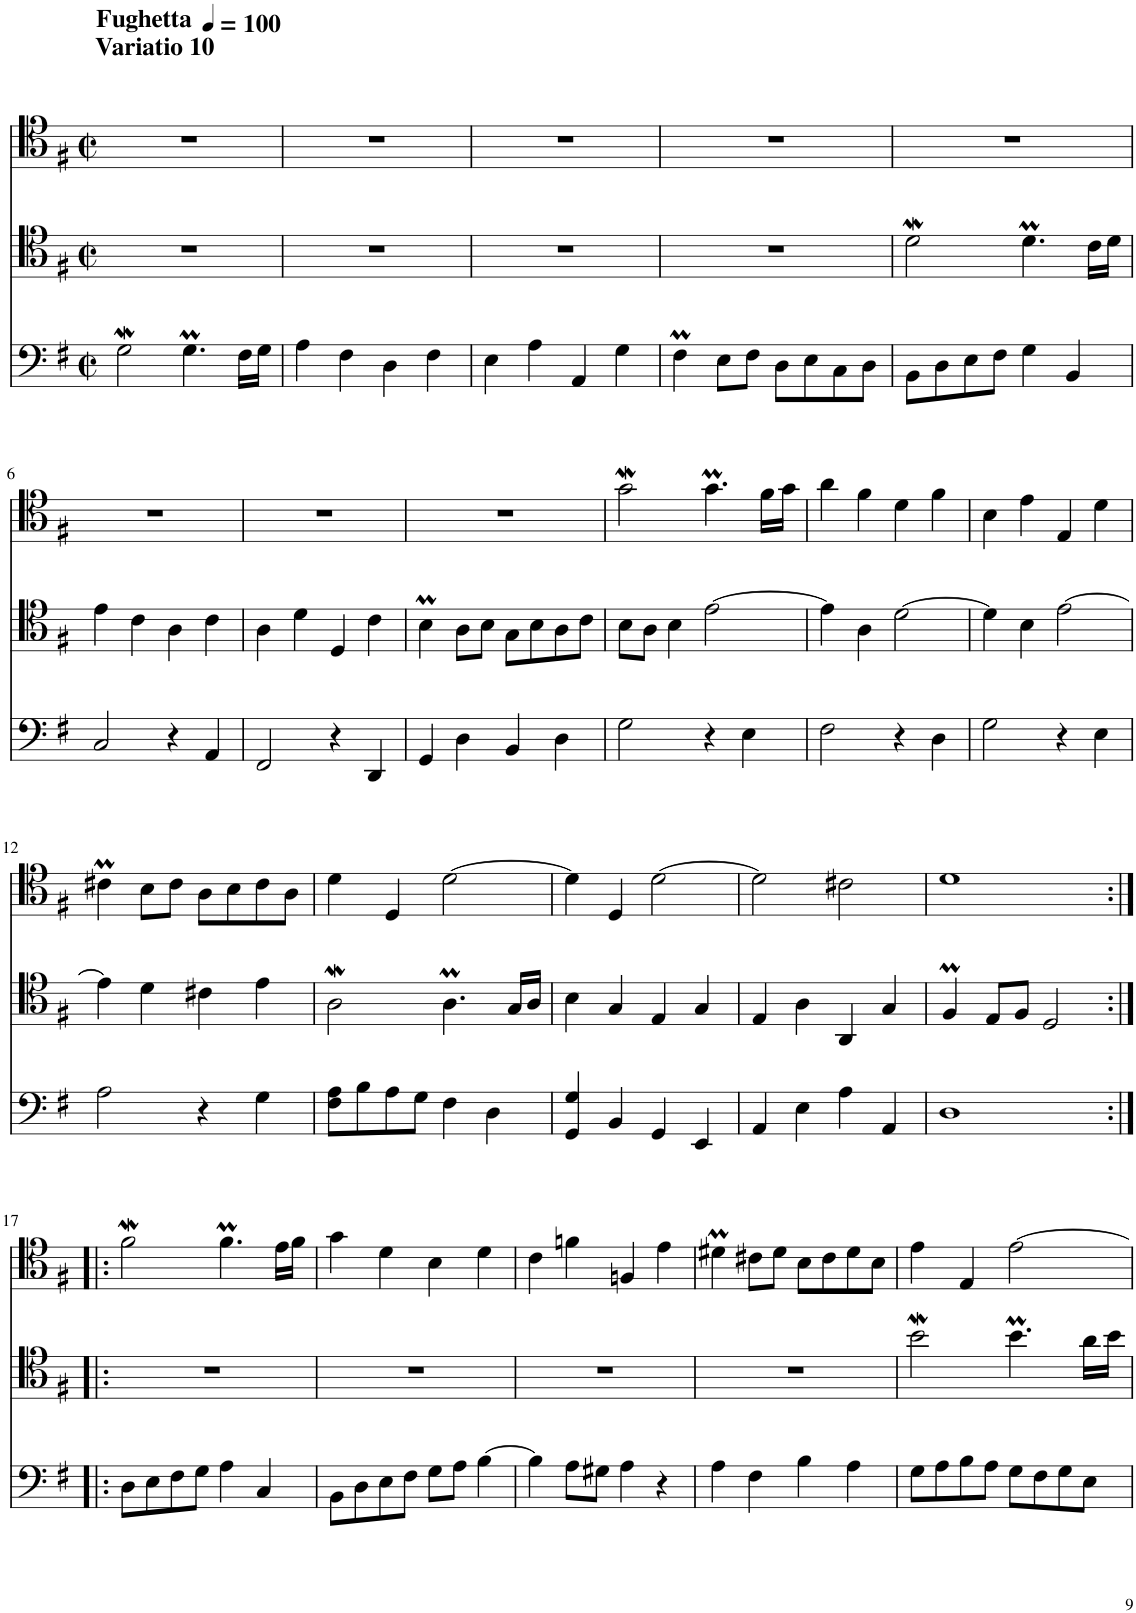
**kern	**kern	**kern
*part3	*part2	*part1
*staff3	*staff2	*staff1
*I"Cello	*I"Cello	*I"Cello
!!LO:PB:g=z
*clefF4	*clefC4	*clefC4
*k[f#]	*k[f#]	*k[f#]
*M2/2	*M2/2	*M2/2
*met(c|)	*met(c|)	*met(c|)
*MM100	*MM100	*MM100
=1	=1	=1
!	!	!LO:TX:a:B:t=Variatio 10
!	!	!LO:TX:a:B:t=Fughetta
2Gw\	1r	1r
4.GM\	.	.
16F#\LL	.	.
16G\JJ	.	.
=2	=2	=2
4A\	1r	1r
4F#\	.	.
4D\	.	.
4F#\	.	.
=3	=3	=3
4E\	1r	1r
4A\	.	.
4AA/	.	.
4G\	.	.
=4	=4	=4
4F#m\	1r	1r
8E\L	.	.
8F#\J	.	.
8D\L	.	.
8E\	.	.
8C\	.	.
8D\J	.	.
=5	=5	=5
8BB\L	2dW\	1r
8D\	.	.
8E\	.	.
8F#\J	.	.
4G\	4.dM\	.
4BB/	.	.
.	16c\LL	.
.	16d\JJ	.
!!LO:LB:g=z
=6	=6	=6
2C/	4e\	1r
.	4c\	.
4r	4A\	.
4AA/	4c\	.
=7	=7	=7
2FF#/	4A\	1r
.	4d\	.
4r	4D/	.
4DD/	4c\	.
=8	=8	=8
4GG/	4Bm\	1r
4D\	8A\L	.
.	8B\J	.
4BB/	8G\L	.
.	8B\	.
4D\	8A\	.
.	8c\J	.
=9	=9	=9
2G\	8B\L	2gw\
.	8A\J	.
.	4B\	.
4r	[2e\	4.gM\
4E\	.	.
.	.	16f#\LL
.	.	16g\JJ
=10	=10	=10
2F#\	4e\]	4a\
.	4A\	4f#\
4r	[2d\	4d\
4D\	.	4f#\
=11	=11	=11
2G\	4d\]	4B\
.	4B\	4e\
4r	[2e\	4E/
4E\	.	4d\
!!LO:LB:g=z
=12	=12	=12
2A\	4e\]	4c#Xm\
.	4d\	8B\L
.	.	8c#\J
4r	4c#X\	8A\L
.	.	8B\
4G\	4e\	8c#\
.	.	8A\J
=13	=13	=13
8F#\ 8A\L	2AW\	4d\
8B\	.	.
8A\	.	4D/
8G\J	.	.
4F#\	4.AM\	[2d\
4D\	.	.
.	16G/LL	.
.	16A/JJ	.
=14	=14	=14
4GG/ 4G/	4B\	4d\]
4BB/	4G/	4D/
4GG/	4E/	[2d\
4EE/	4G/	.
=15	=15	=15
4AA/	4E/	2d\]
4E\	4A\	.
4A\	4AA/	2c#X\
4AA/	4G/	.
=16	=16	=16
1D	4F#m/	1d
.	8E/L	.
.	8F#/J	.
.	2D/	.
!!LO:LB:g=z
=17:|!|:	=17:|!|:	=17:|!|:
8D\L	1r	2f#W\
8E\	.	.
8F#\	.	.
8G\J	.	.
4A\	.	4.f#m\
4C/	.	.
.	.	16e\LL
.	.	16f#\JJ
=18	=18	=18
8BB\L	1r	4g\
8D\	.	.
8E\	.	4d\
8F#\J	.	.
8G\L	.	4B\
8A\J	.	.
[4B\	.	4d\
=19	=19	=19
4B\]	1r	4c\
8A\L	.	4fn\
8G#X\J	.	.
4A\	.	4Fn/
4r	.	4e\
=20	=20	=20
4A\	1r	4d#Xm\
4F#\	.	8c#X\L
.	.	8d#\J
4B\	.	8B\L
.	.	8c#\
4A\	.	8d#\
.	.	8B\J
=21	=21	=21
8G\L	2bW\	4e\
8A\	.	.
8B\	.	4E/
8A\J	.	.
8G\L	4.bm\	[2e\
8F#\	.	.
8G\	.	.
8E\J	16a\LL	.
.	16b\JJ	.
=	=	=
*-	*-	*-
